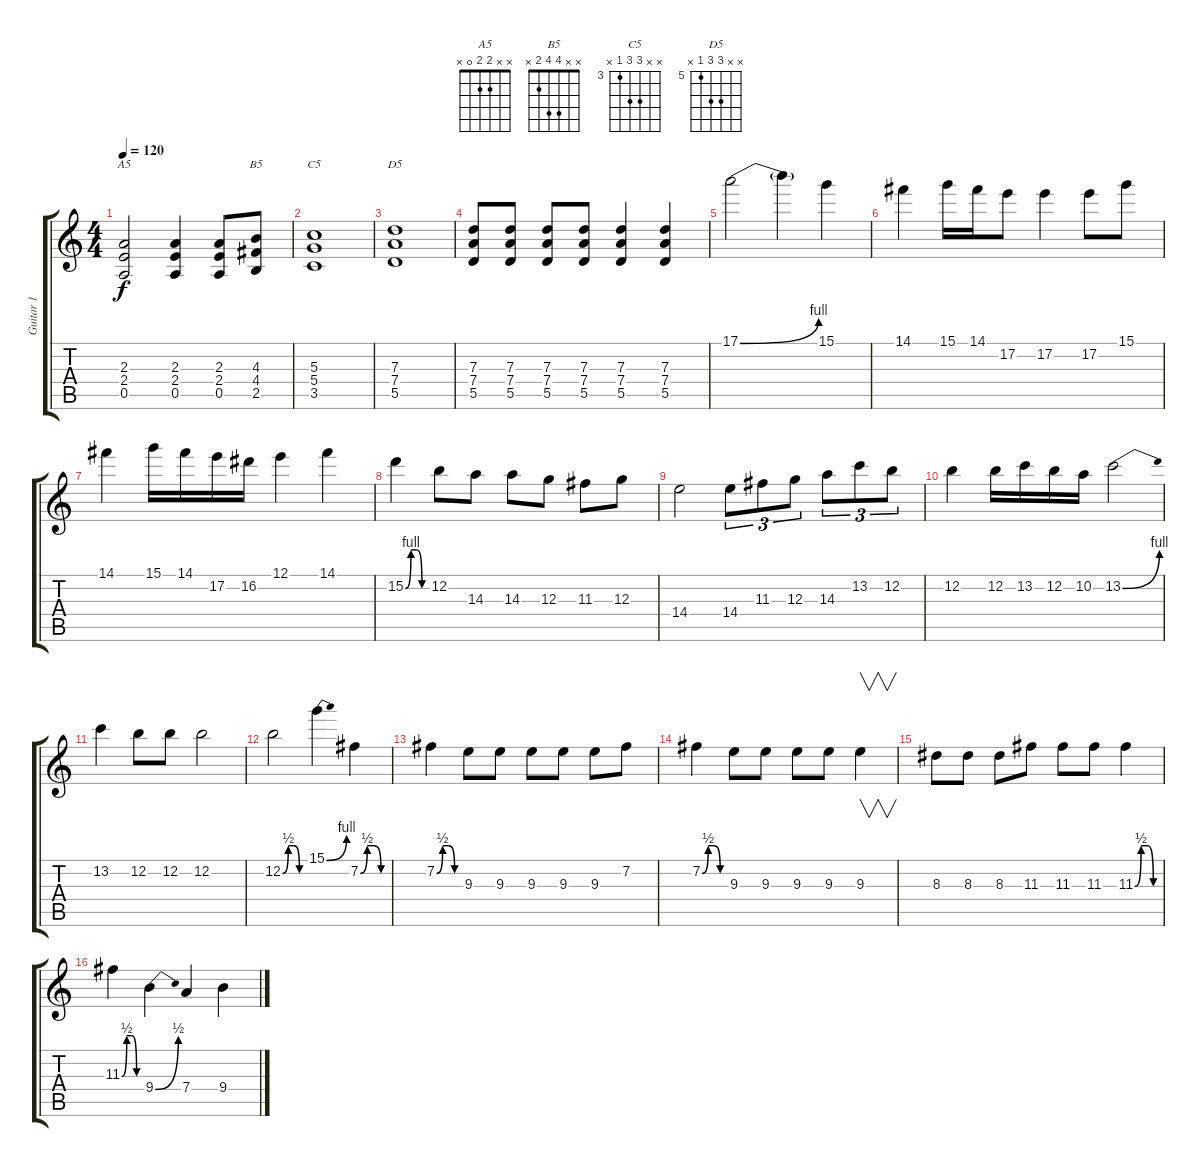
\track ("Guitar 1" "Guitar 1") {instrument distortionguitar}
\staff {score tabs}
\tuning (E4 B3 G3 D3 A2 E2) {hide}
\chord ("A5" x x 2 2 0 x)
\chord ("B5" x x 4 4 2 x)
\chord ("C5" x x 5 5 3 x) {firstfret 3}
\chord ("D5" x x 7 7 5 x) {firstfret 5}
\ts (4 4)
\tempo 120
\clef g2
\ks c
(2.3 2.4 0.5).2{ch "A5" dy f} (2.3 2.4 0.5).4 (2.3 2.4 0.5).8 (4.3 4.4 2.5).8{ch "B5"} |
(5.3 5.4 3.5).1{ch "C5"} |
(7.3 7.4 5.5).1{ch "D5"} |
(7.3 7.4 5.5).8 (7.3 7.4 5.5).8 (7.3 7.4 5.5).8 (7.3 7.4 5.5).8 (7.3 7.4 5.5).4 (7.3 7.4 5.5).4 |
17.1{be (bend 0 0 60 4)}.2 17.1{t}.4 15.1.4 |
14.1.4 15.1.16 14.1.16 17.2.8 17.2.4 17.2.8 15.1.8 |
14.1.4 15.1.16 14.1.16 17.2.16 16.2.16 12.1.4 14.1.4 |
15.2{be (custom 0 0 15 4 30 4 45 0 60 0)}.4 12.2.8 14.3.8 14.3.8 12.3.8 11.3.8 12.3.8 |
14.4.2 14.4.8{tu (3 2)} 11.3.8{tu (3 2)} 12.3.8{tu (3 2)} 14.3.8{tu (3 2)} 13.2.8{tu (3 2)} 12.2.8{tu (3 2)} |
12.2.4 12.2.16 13.2.16 12.2.16 10.2.16 13.2{be (bend 0 0 60 4)}.2 |
13.2.4 12.2.8 12.2.8 12.2.2 |
12.2{be (custom 0 0 15 2 30 2 45 0 60 0)}.2 15.1{be (bend 0 0 60 4)}.4 7.2{be (custom 0 0 15 2 30 2 45 0 60 0)}.4 |
7.2{be (custom 0 0 15 2 30 2 45 0 60 0)}.4 9.3.8 9.3.8 9.3.8 9.3.8 9.3.8 7.2.8 |
7.2{be (custom 0 0 15 2 30 2 45 0 60 0)}.4 9.3.8 9.3.8 9.3.8 9.3.8 9.3.4{v} |
8.3.8 8.3.8 8.3.8 11.3.8 11.3.8 11.3.8 11.3{be (custom 0 0 15 2 30 2 45 0 60 0)}.4 |
11.3{be (custom 0 0 15 2 30 2 45 0 60 0)}.4 9.4{be (bend 0 0 60 2)}.4 7.4.4 9.4.4
